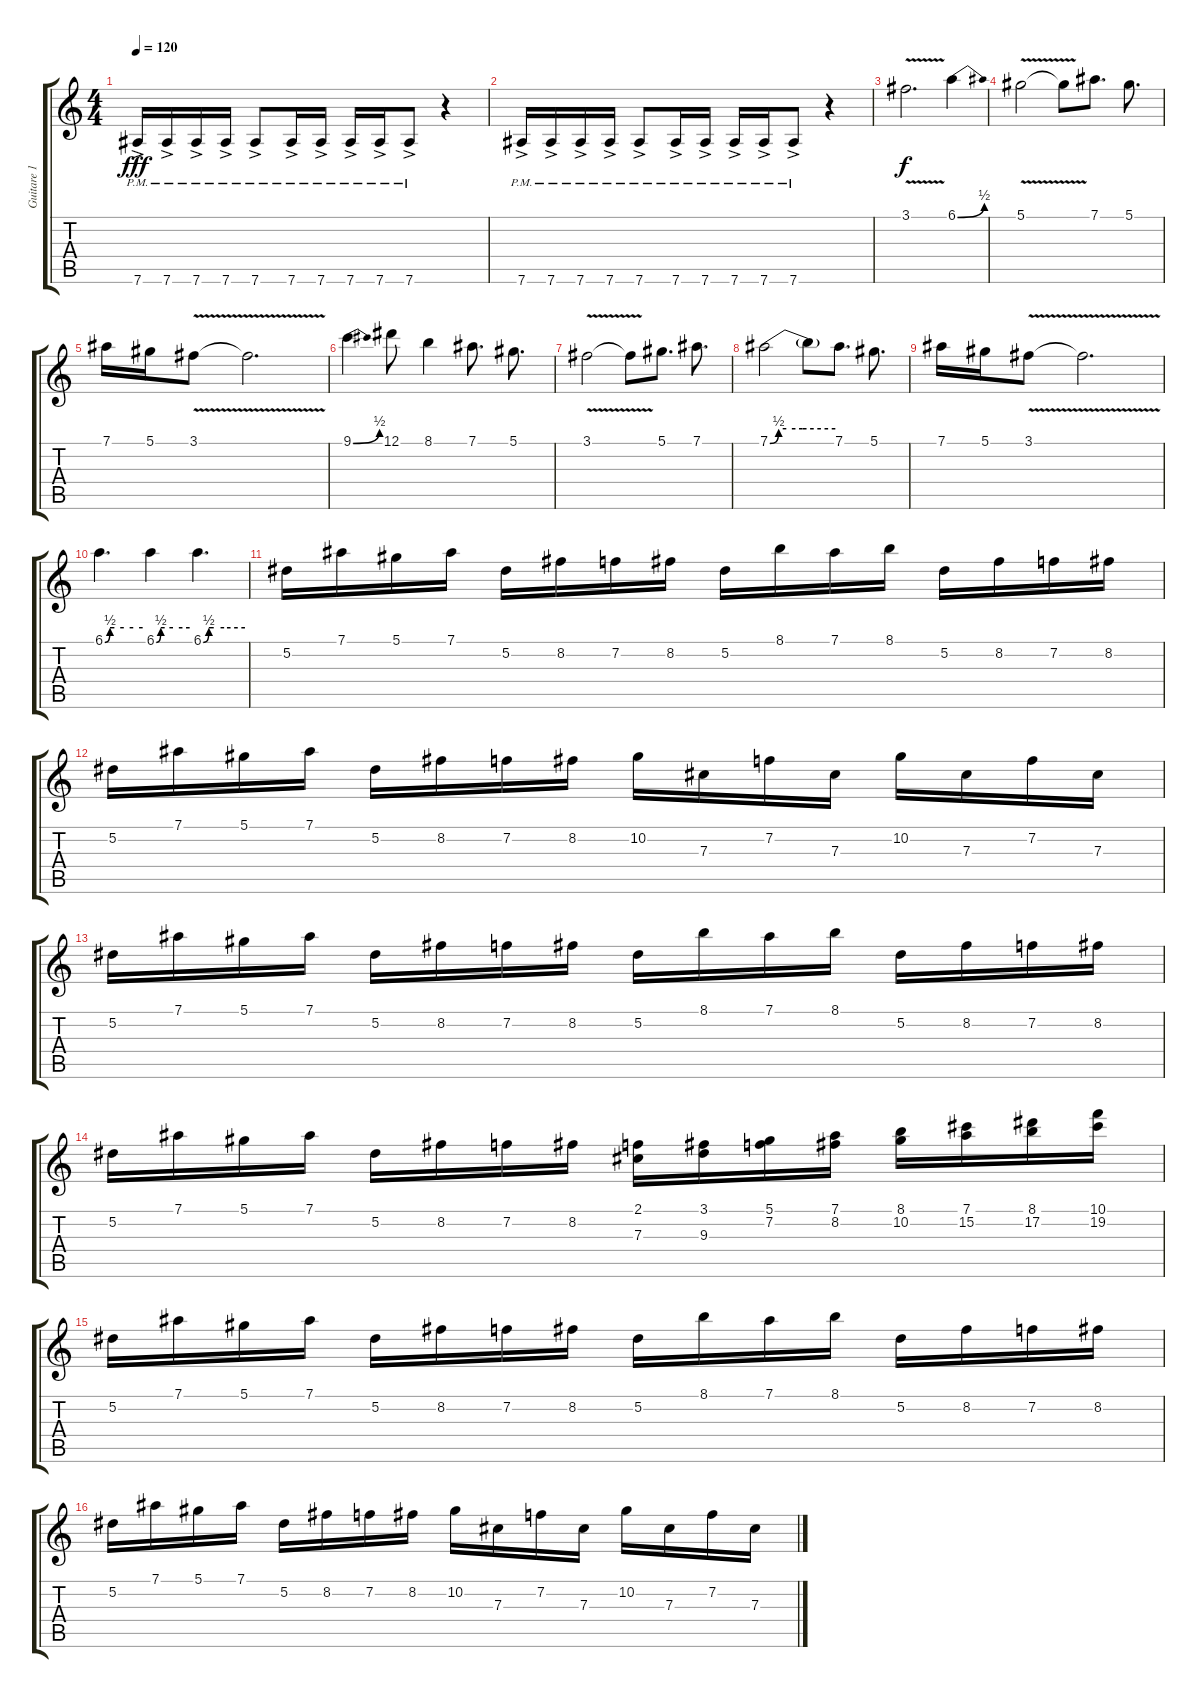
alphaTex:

\track ("Guitare 1" "Guitare 1") {instrument distortionguitar}
\staff {score tabs}
\tuning (Eb4 Bb3 Gb3 Db3 Ab2 Eb2) {hide}
\ts (4 4)
\tempo 120
\clef g2
\ks c
7.6{ac pm}.16{dy fff} 7.6{ac pm}.16 7.6{ac pm}.16 7.6{ac pm}.16 7.6{ac pm}.8 7.6{ac pm}.16 7.6{ac pm}.16 7.6{ac pm}.16 7.6{ac pm}.16 7.6{ac pm}.8 r.4 |
7.6{ac pm}.16 7.6{ac pm}.16 7.6{ac pm}.16 7.6{ac pm}.16 7.6{ac pm}.8 7.6{ac pm}.16 7.6{ac pm}.16 7.6{ac pm}.16 7.6{ac pm}.16 7.6{ac pm}.8 r.4 |
3.1{v}.2{d dy f} 6.1{be (bend 0 0 60 2)}.4 |
5.1{v}.2 5.1{t}.8 7.1.8{d} 5.1.8{d} |
7.1.16 5.1.16 3.1{v}.8 3.1{t}.2{d} |
9.1{be (bend 0 0 60 2)}.4 12.1.8 8.1.4 7.1.8{d} 5.1.8{d} |
3.1{v}.2 3.1{t}.8 5.1.8{d} 7.1.8{d} |
7.1{be (custom 0 0 8 2 15 2 30 2 60 2)}.2 7.1{t}.8 7.1.8{d} 5.1.8{d} |
7.1.16 5.1.16 3.1{v}.8 3.1{t}.2{d} |
6.1{be (custom 0 0 8 2 15 2 30 2 45 2 60 2)}.4{d} 6.1{be (custom 0 0 8 2 15 2 30 2 60 2)}.4 6.1{be (custom 0 0 8 2 15 2 30 2 60 2)}.4{d} |
5.2.16 7.1.16 5.1.16 7.1.16 5.2.16 8.2.16 7.2.16 8.2.16 5.2.16 8.1.16 7.1.16 8.1.16 5.2.16 8.2.16 7.2.16 8.2.16 |
5.2.16 7.1.16 5.1.16 7.1.16 5.2.16 8.2.16 7.2.16 8.2.16 10.2.16 7.3.16 7.2.16 7.3.16 10.2.16 7.3.16 7.2.16 7.3.16 |
5.2.16 7.1.16 5.1.16 7.1.16 5.2.16 8.2.16 7.2.16 8.2.16 5.2.16 8.1.16 7.1.16 8.1.16 5.2.16 8.2.16 7.2.16 8.2.16 |
5.2.16 7.1.16 5.1.16 7.1.16 5.2.16 8.2.16 7.2.16 8.2.16 (2.1 7.3).16 (3.1 9.3).16 (5.1 7.2).16 (7.1 8.2).16 (8.1 10.2).16 (7.1 15.2).16 (8.1 17.2).16 (10.1 19.2).16 |
5.2.16 7.1.16 5.1.16 7.1.16 5.2.16 8.2.16 7.2.16 8.2.16 5.2.16 8.1.16 7.1.16 8.1.16 5.2.16 8.2.16 7.2.16 8.2.16 |
5.2.16 7.1.16 5.1.16 7.1.16 5.2.16 8.2.16 7.2.16 8.2.16 10.2.16 7.3.16 7.2.16 7.3.16 10.2.16 7.3.16 7.2.16 7.3.16
